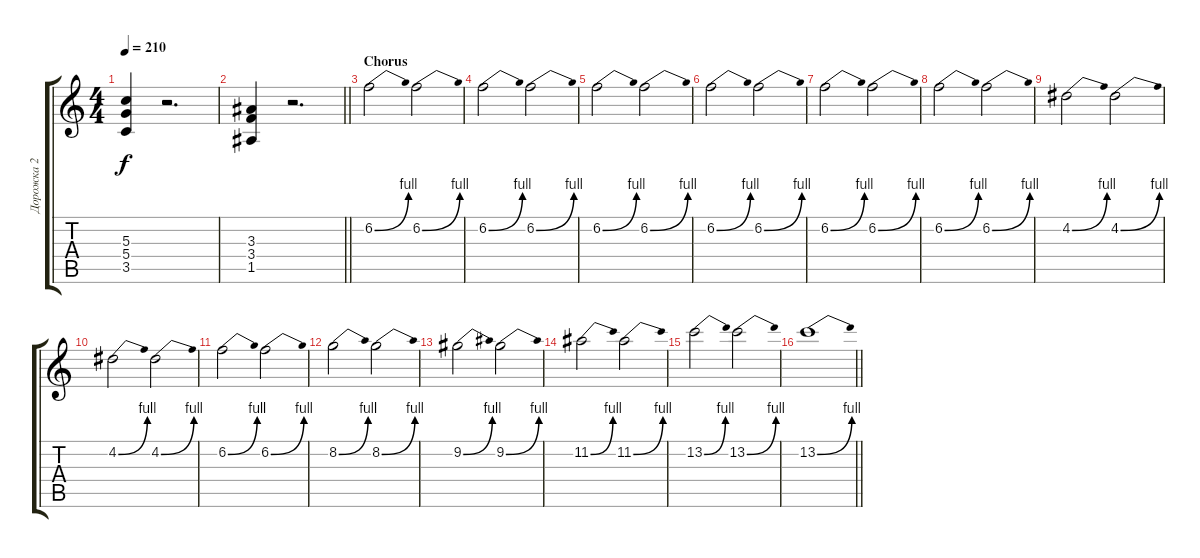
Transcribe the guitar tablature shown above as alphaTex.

\track ("Дорожка 2" "Дорожка 2") {instrument distortionguitar}
\staff {score tabs}
\tuning (E4 B3 G3 D3 A2 D2) {hide}
\ts (4 4)
\tempo 210
\clef g2
\ks c
(5.3 5.4 3.5).4{dy f} r.2{d} |
\barLineRight lightlight
(3.3 3.4 1.5).4 r.2{d} |
\section ("" "Chorus")
6.2{be (bend 0 0 60 4)}.2 6.2{be (bend 0 0 60 4)}.2 |
6.2{be (bend 0 0 60 4)}.2 6.2{be (bend 0 0 60 4)}.2 |
6.2{be (bend 0 0 60 4)}.2 6.2{be (bend 0 0 60 4)}.2 |
6.2{be (bend 0 0 60 4)}.2 6.2{be (bend 0 0 60 4)}.2 |
6.2{be (bend 0 0 60 4)}.2 6.2{be (bend 0 0 60 4)}.2 |
6.2{be (bend 0 0 60 4)}.2 6.2{be (bend 0 0 60 4)}.2 |
4.2{be (bend 0 0 60 4)}.2 4.2{be (bend 0 0 60 4)}.2 |
4.2{be (bend 0 0 60 4)}.2 4.2{be (bend 0 0 60 4)}.2 |
6.2{be (bend 0 0 60 4)}.2 6.2{be (bend 0 0 60 4)}.2 |
8.2{be (bend 0 0 60 4)}.2 8.2{be (bend 0 0 60 4)}.2 |
9.2{be (bend 0 0 60 4)}.2 9.2{be (bend 0 0 60 4)}.2 |
11.2{be (bend 0 0 60 4)}.2 11.2{be (bend 0 0 60 4)}.2 |
13.2{be (bend 0 0 60 4)}.2 13.2{be (bend 0 0 60 4)}.2 |
\barLineRight lightlight
13.2{be (bend 0 0 60 4)}.1
